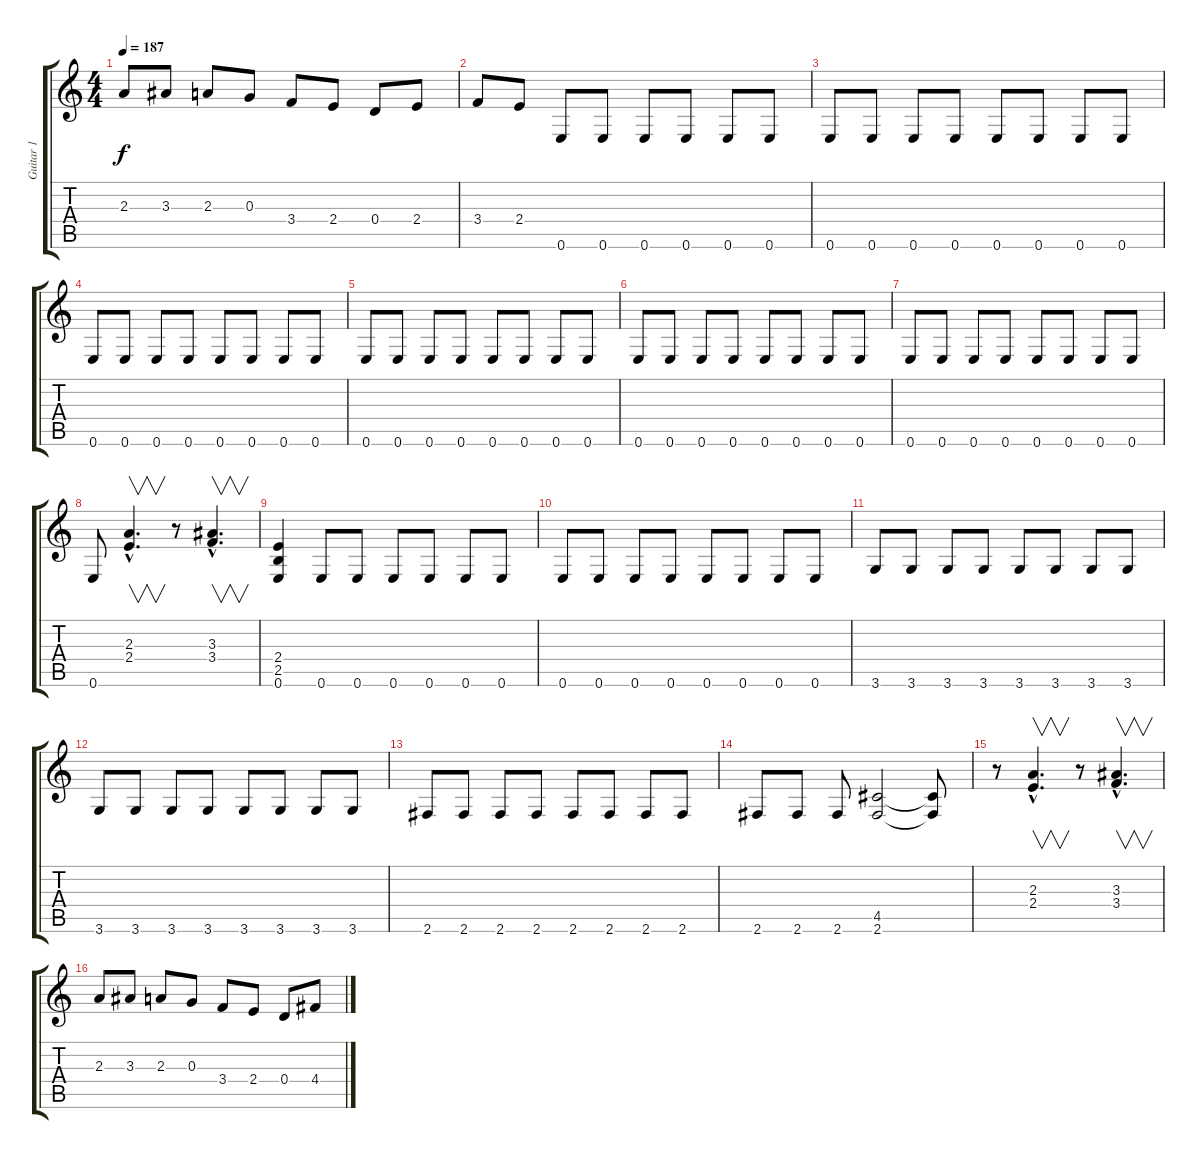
\track ("Guitar 1" "Guitar 1") {instrument distortionguitar}
\staff {score tabs}
\tuning (E4 B3 G3 D3 A2 E2) {hide}
\ts (4 4)
\tempo 187
\clef g2
\ks c
2.3.8{dy f} 3.3.8 2.3.8 0.3.8 3.4.8 2.4.8 0.4.8 2.4.8 |
3.4.8 2.4.8 0.6.8 0.6.8 0.6.8 0.6.8 0.6.8 0.6.8 |
0.6.8 0.6.8 0.6.8 0.6.8 0.6.8 0.6.8 0.6.8 0.6.8 |
0.6.8 0.6.8 0.6.8 0.6.8 0.6.8 0.6.8 0.6.8 0.6.8 |
0.6.8 0.6.8 0.6.8 0.6.8 0.6.8 0.6.8 0.6.8 0.6.8 |
0.6.8 0.6.8 0.6.8 0.6.8 0.6.8 0.6.8 0.6.8 0.6.8 |
0.6.8 0.6.8 0.6.8 0.6.8 0.6.8 0.6.8 0.6.8 0.6.8 |
0.6.8 (2.3{hac} 2.4{hac}).4{v d} r.8 (3.3{hac} 3.4{hac}).4{v d} |
(2.4 2.5 0.6).4 0.6.8 0.6.8 0.6.8 0.6.8 0.6.8 0.6.8 |
0.6.8 0.6.8 0.6.8 0.6.8 0.6.8 0.6.8 0.6.8 0.6.8 |
3.6.8 3.6.8 3.6.8 3.6.8 3.6.8 3.6.8 3.6.8 3.6.8 |
3.6.8 3.6.8 3.6.8 3.6.8 3.6.8 3.6.8 3.6.8 3.6.8 |
2.6.8 2.6.8 2.6.8 2.6.8 2.6.8 2.6.8 2.6.8 2.6.8 |
2.6.8 2.6.8 2.6.8 (4.5 2.6).2 (4.5{t} 2.6{t}).8 |
r.8 (2.3{hac} 2.4{hac}).4{v d} r.8 (3.3{hac} 3.4{hac}).4{v d} |
2.3.8 3.3.8 2.3.8 0.3.8 3.4.8 2.4.8 0.4.8 4.4.8
